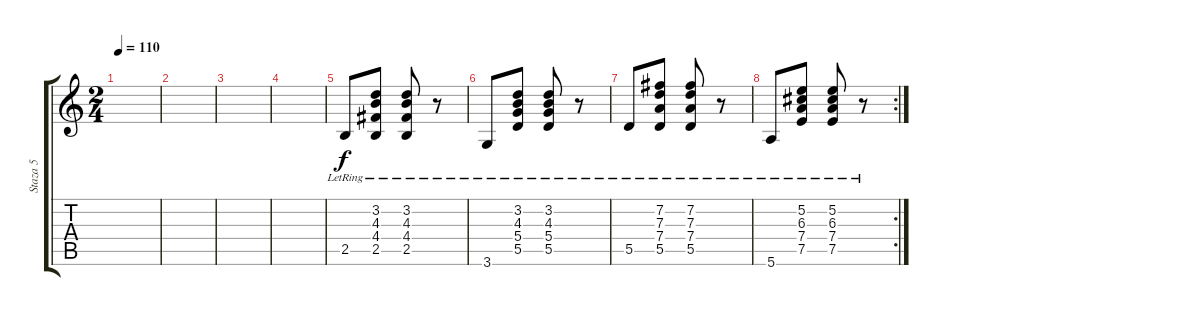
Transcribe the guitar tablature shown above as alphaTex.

\track ("Staza 5" "Staza 5") {instrument electricguitarclean}
\staff {score tabs}
\tuning (E4 B3 G3 D3 A2 E2) {hide}
\ts (2 4)
\tempo 110
\clef g2
\ks c
|
|
|
|
2.5{lr}.8 (3.2{lr} 4.3{lr} 4.4{lr} 2.5{lr}).8 (3.2{lr} 4.3{lr} 4.4{lr} 2.5{lr}).8 r.8 |
3.6{lr}.8 (3.2{lr} 4.3{lr} 5.4{lr} 5.5{lr}).8 (3.2{lr} 4.3{lr} 5.4{lr} 5.5{lr}).8 r.8 |
5.5{lr}.8 (7.2{lr} 7.3{lr} 7.4{lr} 5.5{lr}).8 (7.2{lr} 7.3{lr} 7.4{lr} 5.5{lr}).8 r.8 |
\rc 2
5.6{lr}.8 (5.2{lr} 6.3{lr} 7.4{lr} 7.5{lr}).8 (5.2{lr} 6.3{lr} 7.4{lr} 7.5{lr}).8 r.8
